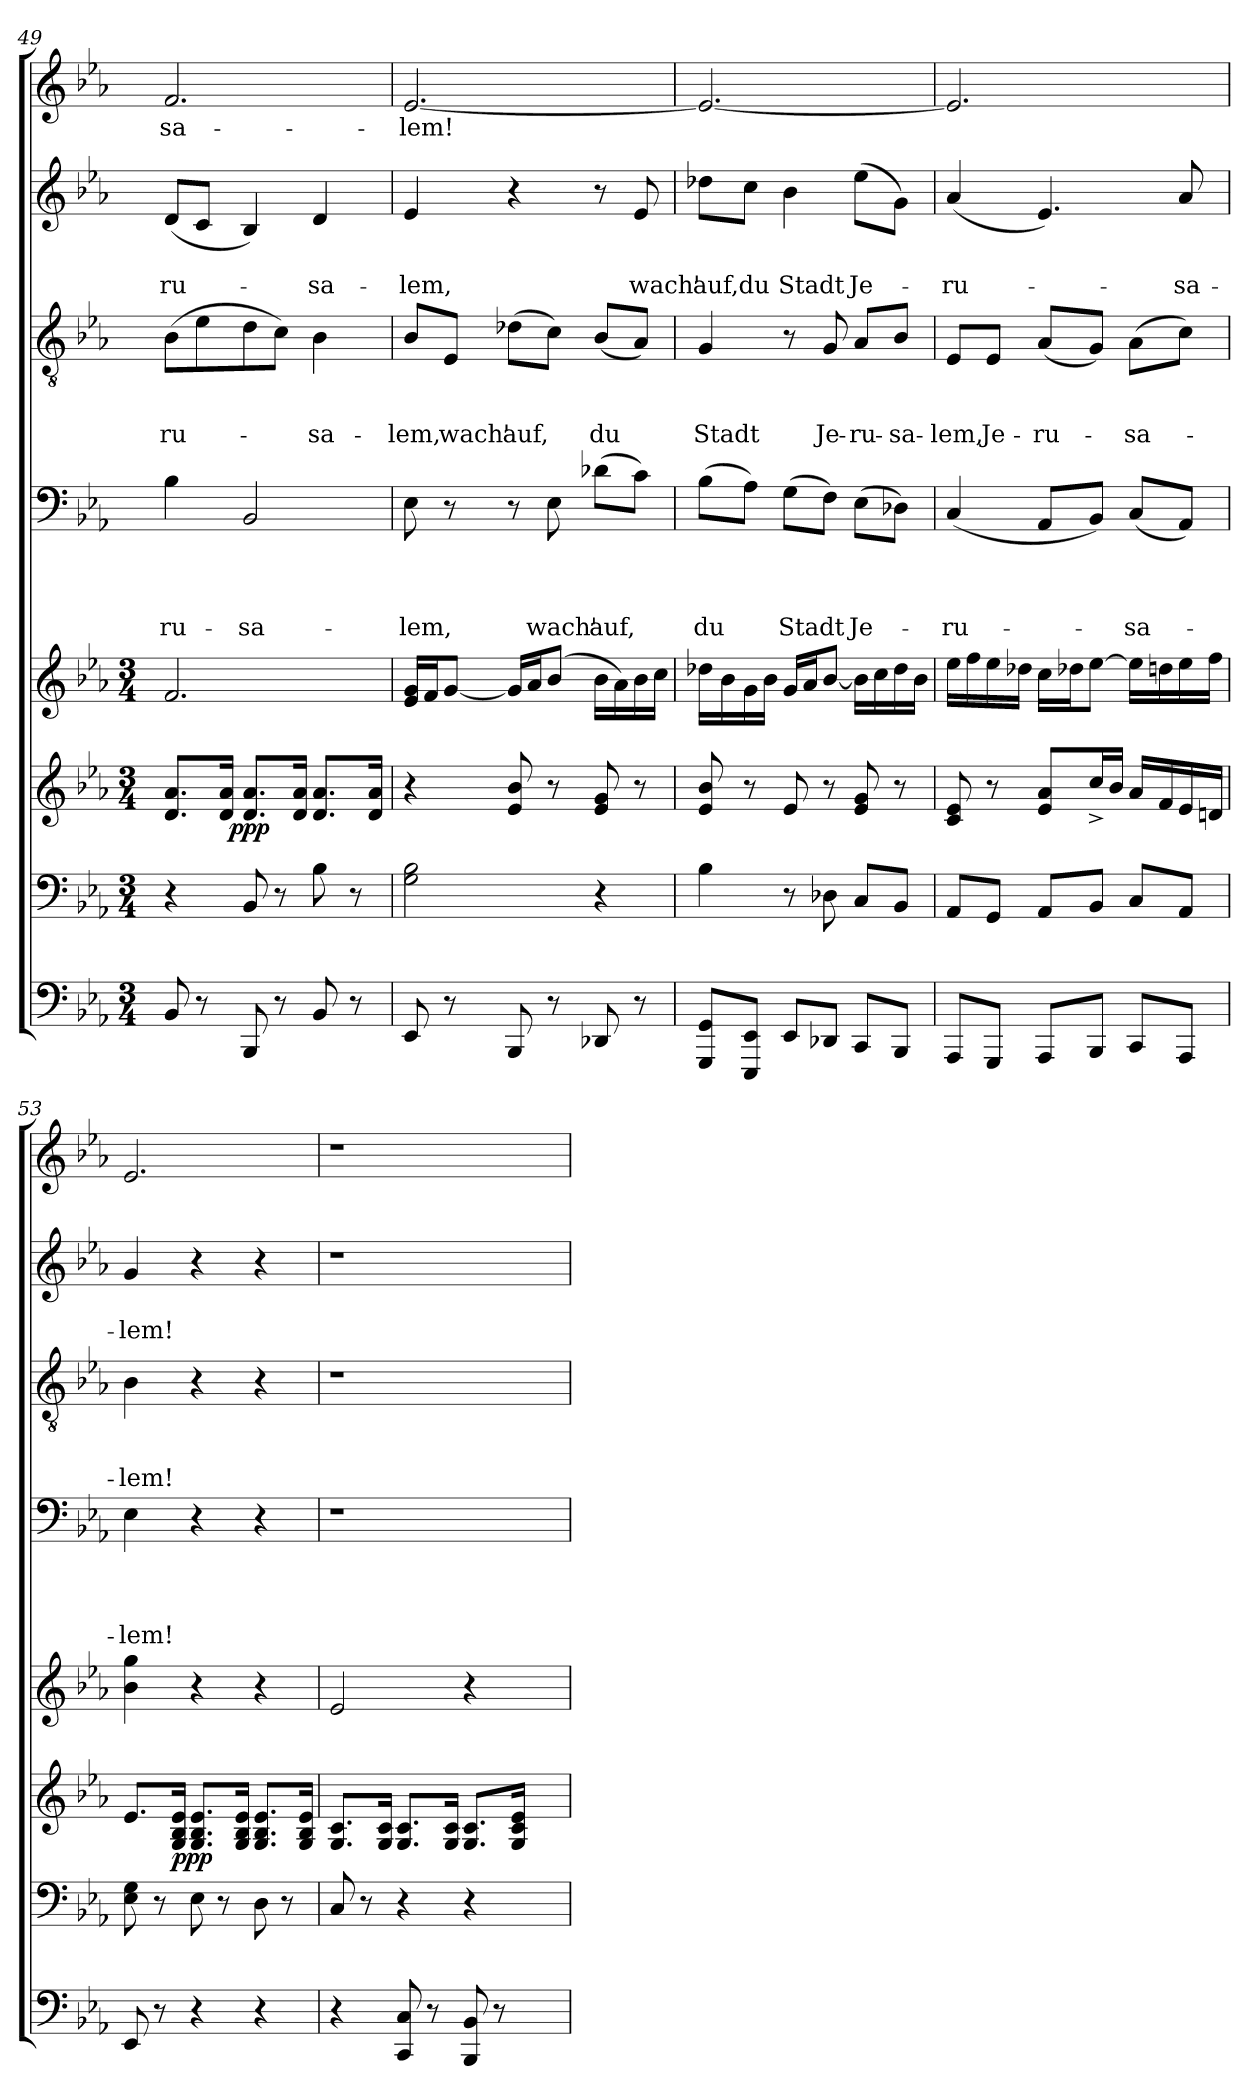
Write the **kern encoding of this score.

**kern	**kern	**kern	**dynam	**kern	**kern	**text	**text	**text	**text	**kern	**text	**text	**text	**kern	**text	**text	**kern	**text
*part8	*part7	*part6	*part6	*part5	*part4	*part4	*part4	*part4	*part4	*part3	*part3	*part3	*part3	*part2	*part2	*part2	*part1	*part1
*staff8	*staff7	*staff6	*staff6	*staff5	*staff4	*staff4	*staff4	*staff4	*staff4	*staff3	*staff3	*staff3	*staff3	*staff2	*staff2	*staff2	*staff1	*staff1
*clefF4	*clefF4	*clefG2	*	*clefG2	*clefF4	*	*	*	*	*clefGv2	*	*	*	*clefG2	*	*	*clefG2	*
*k[b-e-a-]	*k[b-e-a-]	*k[b-e-a-]	*	*k[b-e-a-]	*k[b-e-a-]	*	*	*	*	*k[b-e-a-]	*	*	*	*k[b-e-a-]	*	*	*k[b-e-a-]	*
*E-:	*E-:	*E-:	*	*E-:	*E-:	*	*	*	*	*E-:	*	*	*	*E-:	*	*	*E-:	*
*M3/4	*M3/4	*M3/4	*	*M3/4	*	*	*	*	*	*	*	*	*	*	*	*	*	*
=49	=49	=49	=49	=49	=49	=49	=49	=49	=49	=49	=49	=49	=49	=49	=49	=49	=49	=49
!	!	!	!	!	!	!	!	!	!LO:LY:b	!	!	!	!LO:LY:b	!	!	!LO:LY:b	!	!LO:LY:b
*	*	*^	*	*	*	*	*	*	*	*	*	*	*	*	*	*	*	*
8BB-/	4r	8.d/ 8.a-/L	6ryy	.	2.f/	4B-\	.	.	.	-ru-	(>8B-\L	.	.	-ru-	(<8d/L	.	-ru-	2.f/	-sa-
8r	.	.	.	.	.	.	.	.	.	.	8e-\	.	.	.	8c/J	.	.	.	.
.	.	.	24ryy	.	.	.	.	.	.	.	.	.	.	.	.	.	.	.	.
.	.	16d/ 16a-/Jk	.	.	.	.	.	.	.	.	.	.	.	.	.	.	.	.	.
!	!	!	!	!LO:DY:b	!	!	!	!	!	!	!	!	!	!	!	!	!	!	!
.	.	.	3ryy	ppp	.	.	.	.	.	.	.	.	.	.	.	.	.	.	.
!	!	!	!	!	!	!	!	!	!	!LO:LY:b	!	!	!	!	!	!	!	!	!
8BBB-/	8BB-/	8.d/ 8.a-/L	.	.	.	2BB-/	.	.	.	-sa-	8d\	.	.	.	4B-/)	.	.	.	.
8r	8r	.	.	.	.	.	.	.	.	.	8c\J)	.	.	.	.	.	.	.	.
.	.	16d/ 16a-/Jk	.	.	.	.	.	.	.	.	.	.	.	.	.	.	.	.	.
!	!	!	!	!	!	!	!	!	!	!	!	!	!	!LO:LY:b	!	!	!LO:LY:b	!	!
8BB-/	8B-\	8.d/ 8.a-/L	.	.	.	.	.	.	.	.	4B-\	.	.	-sa-	4d/	.	-sa-	.	.
.	.	.	6ryy	.	.	.	.	.	.	.	.	.	.	.	.	.	.	.	.
8r	8r	.	.	.	.	.	.	.	.	.	.	.	.	.	.	.	.	.	.
.	.	16d/ 16a-/Jk	.	.	.	.	.	.	.	.	.	.	.	.	.	.	.	.	.
.	.	.	24ryy	.	.	.	.	.	.	.	.	.	.	.	.	.	.	.	.
=50	=50	=50	=50	=50	=50	=50	=50	=50	=50	=50	=50	=50	=50	=50	=50	=50	=50	=50	=50
!	!	!	!	!	!	!	!	!	!	!LO:LY:b	!	!	!	!LO:LY:b	!	!	!LO:LY:b	!	!LO:LY:b
*	*	*v	*v	*	*	*	*	*	*	*	*	*	*	*	*	*	*	*	*
8EE-/	2G\ 2B-\	4r	.	16e-/ 16g/LL	8E-\	.	.	.	-lem,	8B-/L	.	.	-lem,	4e-/	.	-lem,	[<2.e-/	-lem!
.	.	.	.	16f/J	.	.	.	.	.	.	.	.	.	.	.	.	.	.
!	!	!	!	!	!	!	!	!	!	!	!	!	!LO:LY:b	!	!	!	!	!
8r	.	.	.	[<8g/J	8r	.	.	.	.	8E-/J	.	.	wach'	.	.	.	.	.
!	!	!	!	!	!	!	!	!	!	!	!	!	!LO:LY:b	!	!	!	!	!
8BBB-/	.	8e-/ 8b-/	.	16g/LL]	8r	.	.	.	.	(>8d-X\L	.	.	auf,	4r	.	.	.	.
.	.	.	.	16a-/J	.	.	.	.	.	.	.	.	.	.	.	.	.	.
!	!	!	!	!	!	!	!	!	!LO:LY:b	!	!	!	!	!	!	!	!	!
8r	.	8r	.	(<8b-/J	8E-\	.	.	.	wach'	8c\J)	.	.	.	.	.	.	.	.
!	!	!	!	!	!	!	!	!	!LO:LY:b	!	!	!	!LO:LY:b	!	!	!	!	!
8DD-X/	4r	8e-/ 8g/	.	16b-\LL	(>8d-X\L	.	.	.	auf,	(<8B-/L	.	.	du	8r	.	.	.	.
.	.	.	.	16a-\)	.	.	.	.	.	.	.	.	.	.	.	.	.	.
!	!	!	!	!	!	!	!	!	!	!	!	!	!	!	!	!LO:LY:b	!	!
8r	.	8r	.	16b-\	8c\J)	.	.	.	.	8A-/J)	.	.	.	8e-/	.	wach'	.	.
.	.	.	.	16cc\JJ	.	.	.	.	.	.	.	.	.	.	.	.	.	.
=51	=51	=51	=51	=51	=51	=51	=51	=51	=51	=51	=51	=51	=51	=51	=51	=51	=51	=51
!	!	!	!	!	!	!	!	!	!LO:LY:b	!	!	!	!LO:LY:b	!	!	!LO:LY:b	!	!
8GGG/ 8GG/L	4B-\	8e-/ 8b-/	.	16dd-X\LL	(>8B-\L	.	.	.	du	4G/	.	.	Stadt	8dd-X\L	.	auf,	2.e-/_	.
.	.	.	.	16b-\	.	.	.	.	.	.	.	.	.	.	.	.	.	.
!	!	!	!	!	!	!	!	!	!	!	!	!	!	!	!	!LO:LY:b	!	!
8EEE-/ 8EE-/J	.	8r	.	16g\	8A-\J)	.	.	.	.	.	.	.	.	8cc\J	.	du	.	.
.	.	.	.	16b-\JJ	.	.	.	.	.	.	.	.	.	.	.	.	.	.
!	!	!	!	!	!	!	!	!	!LO:LY:b	!	!	!	!	!	!	!LO:LY:b	!	!
8EE-/L	8r	8e-/	.	16g/LL	(>8G\L	.	.	.	Stadt	8r	.	.	.	4b-\	.	Stadt	.	.
.	.	.	.	16a-/J	.	.	.	.	.	.	.	.	.	.	.	.	.	.
!	!	!	!	!	!	!	!	!	!	!	!	!	!LO:LY:b	!	!	!	!	!
8DD-X/J	8D-X\	8r	.	[<8b-/J	8F\J)	.	.	.	.	8G/	.	.	Je-	.	.	.	.	.
!	!	!	!	!	!	!	!	!	!LO:LY:b	!	!	!	!LO:LY:b:rj	!	!	!LO:LY:b	!	!
8CC/L	8C/L	8e-/ 8g/	.	16b-\LL]	(>8E-\L	.	.	.	Je-	8A-/L	.	.	-ru-	(>8ee-\L	.	Je-	.	.
.	.	.	.	16cc\	.	.	.	.	.	.	.	.	.	.	.	.	.	.
!	!	!	!	!	!	!	!	!	!	!	!	!	!LO:LY:b	!	!	!	!	!
8BBB-/J	8BB-/J	8r	.	16dd-\	8D-X\J)	.	.	.	.	8B-/J	.	.	-sa-	8g\J)	.	.	.	.
.	.	.	.	16b-\JJ	.	.	.	.	.	.	.	.	.	.	.	.	.	.
=52	=52	=52	=52	=52	=52	=52	=52	=52	=52	=52	=52	=52	=52	=52	=52	=52	=52	=52
!	!	!	!	!	!	!	!	!	!LO:LY:b	!	!	!	!LO:LY:b	!	!	!LO:LY:b	!	!
8AAA-/L	8AA-/L	8c/ 8e-/	.	16ee-\LL	(<4C/	.	.	.	-ru-	8E-/L	.	.	-lem,	(<4a-/	.	-ru-	2.e-/]	.
.	.	.	.	16ff\	.	.	.	.	.	.	.	.	.	.	.	.	.	.
!	!	!	!	!	!	!	!	!	!	!	!	!	!LO:LY:b	!	!	!	!	!
8GGG/J	8GG/J	8r	.	16ee-\	.	.	.	.	.	8E-/J	.	.	Je-	.	.	.	.	.
.	.	.	.	16dd-X\JJ	.	.	.	.	.	.	.	.	.	.	.	.	.	.
!	!	!	!	!	!	!	!	!	!	!	!	!	!LO:LY:b	!	!	!	!	!
8AAA-/L	8AA-/L	8e-/ 8a-/L	.	16cc\LL	8AA-/L	.	.	.	.	(<8A-/L	.	.	-ru-	4.e-/)	.	.	.	.
.	.	.	.	16dd-X\J	.	.	.	.	.	.	.	.	.	.	.	.	.	.
8BBB-/J	8BB-/J	16cc^</L	.	[>8ee-\J	8BB-/J)	.	.	.	.	8G/J)	.	.	.	.	.	.	.	.
.	.	16b-/JJ	.	.	.	.	.	.	.	.	.	.	.	.	.	.	.	.
!	!	!	!	!	!	!	!	!	!LO:LY:b	!	!	!	!LO:LY:b	!	!	!	!	!
8CC/L	8C/L	16a-/LL	.	16ee-\LL]	(<8C/L	.	.	.	-sa-	(>8A-\L	.	.	-sa-	.	.	.	.	.
.	.	16f/	.	16ddn\	.	.	.	.	.	.	.	.	.	.	.	.	.	.
!	!	!	!	!	!	!	!	!	!	!	!	!	!	!	!	!LO:LY:b	!	!
8AAA-/J	8AA-/J	16e-/	.	16ee-\	8AA-/J)	.	.	.	.	8c\J)	.	.	.	(8a-/	.	-sa-	.	.
.	.	16dn/JJ	.	16ff\JJ	.	.	.	.	.	.	.	.	.	.	.	.	.	.
!!LO:LB:g=z
=53	=53	=53	=53	=53	=53	=53	=53	=53	=53	=53	=53	=53	=53	=53	=53	=53	=53	=53
!	!	!	!	!	!	!	!	!	!LO:LY:b	!	!	!	!LO:LY:b	!	!	!LO:LY:b	!	!
8EE-/	8E-\ 8G\	8.e-/L	.	4b-\ 4gg\	4E-\	.	.	.	-lem!	4B-\	.	.	-lem!	4g/	.	-lem!	2.e-/	.
8r	8r	.	.	.	.	.	.	.	.	.	.	.	.	.	.	.	.	.
!	!	!	!LO:DY:b	!	!	!	!	!	!	!	!	!	!	!	!	!	!	!
.	.	16G/ 16B-/ 16e-/Jk	ppp	.	.	.	.	.	.	.	.	.	.	.	.	.	.	.
4r	8E-\	8.G/ 8.B-/ 8.e-/L	.	4r	4r	.	.	.	.	4r	.	.	.	4r	.	.	.	.
.	8r	.	.	.	.	.	.	.	.	.	.	.	.	.	.	.	.	.
.	.	16G/ 16B-/ 16e-/Jk	.	.	.	.	.	.	.	.	.	.	.	.	.	.	.	.
4r	8D\	8.G/ 8.B-/ 8.e-/L	.	4r	4r	.	.	.	.	4r	.	.	.	4r	.	.	.	.
.	8r	.	.	.	.	.	.	.	.	.	.	.	.	.	.	.	.	.
.	.	16G/ 16B-/ 16e-/Jk	.	.	.	.	.	.	.	.	.	.	.	.	.	.	.	.
=54	=54	=54	=54	=54	=54	=54	=54	=54	=54	=54	=54	=54	=54	=54	=54	=54	=54	=54
!	!	!	!	!	!LO:N:vis=1	!	!	!	!	!LO:N:vis=1	!	!	!	!LO:N:vis=1	!	!	!LO:N:vis=1	!
4r	8C/	8.G/ 8.c/L	.	2e-/	1r	.	.	.	.	1r	.	.	.	1r	.	.	1r	.
.	8r	.	.	.	.	.	.	.	.	.	.	.	.	.	.	.	.	.
.	.	16G/ 16c/Jk	.	.	.	.	.	.	.	.	.	.	.	.	.	.	.	.
8CC/ 8C/	4r	8.G/ 8.c/L	.	.	.	.	.	.	.	.	.	.	.	.	.	.	.	.
8r	.	.	.	.	.	.	.	.	.	.	.	.	.	.	.	.	.	.
.	.	16G/ 16c/Jk	.	.	.	.	.	.	.	.	.	.	.	.	.	.	.	.
8BBB-/ 8BB-/	4r	8.G/ 8.c/L	.	4r	.	.	.	.	.	.	.	.	.	.	.	.	.	.
8r	.	.	.	.	.	.	.	.	.	.	.	.	.	.	.	.	.	.
.	.	16G/ 16c/ 16e-/Jk	.	.	.	.	.	.	.	.	.	.	.	.	.	.	.	.
4ryy	4ryy	4ryy	.	4ryy	.	.	.	.	.	.	.	.	.	.	.	.	.	.
=	=	=	=	=	=	=	=	=	=	=	=	=	=	=	=	=	=	=
*-	*-	*-	*-	*-	*-	*-	*-	*-	*-	*-	*-	*-	*-	*-	*-	*-	*-	*-
